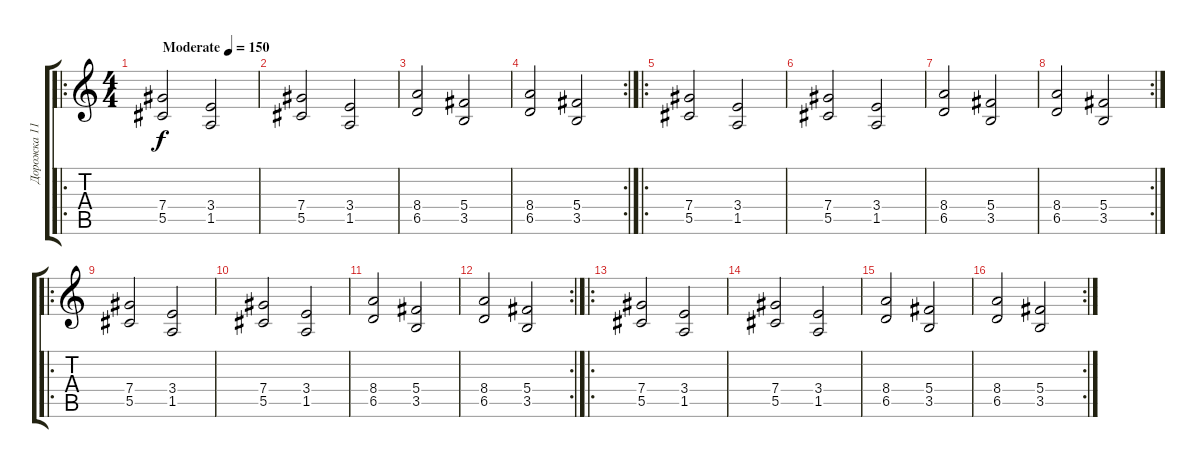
\track ("Дорожка 11" "Дорожка 11") {instrument distortionguitar}
\staff {score tabs}
\tuning (Eb4 Bb3 Gb3 Db3 Ab2 Eb2) {hide}
\ro
\ts (4 4)
\tempo (150 "Moderate")
\clef g2
\ks c
(7.4 5.5).2{dy f instrument distortionguitar} (3.4 1.5).2 |
(7.4 5.5).2 (3.4 1.5).2 |
(8.4 6.5).2 (5.4 3.5).2 |
\rc 2
(8.4 6.5).2 (5.4 3.5).2 |
\ro
(7.4 5.5).2 (3.4 1.5).2 |
(7.4 5.5).2 (3.4 1.5).2 |
(8.4 6.5).2 (5.4 3.5).2 |
\rc 2
(8.4 6.5).2 (5.4 3.5).2 |
\ro
(7.4 5.5).2 (3.4 1.5).2 |
(7.4 5.5).2 (3.4 1.5).2 |
(8.4 6.5).2 (5.4 3.5).2 |
\rc 2
(8.4 6.5).2 (5.4 3.5).2 |
\ro
(7.4 5.5).2 (3.4 1.5).2 |
(7.4 5.5).2 (3.4 1.5).2 |
(8.4 6.5).2 (5.4 3.5).2 |
\rc 2
(8.4 6.5).2 (5.4 3.5).2
